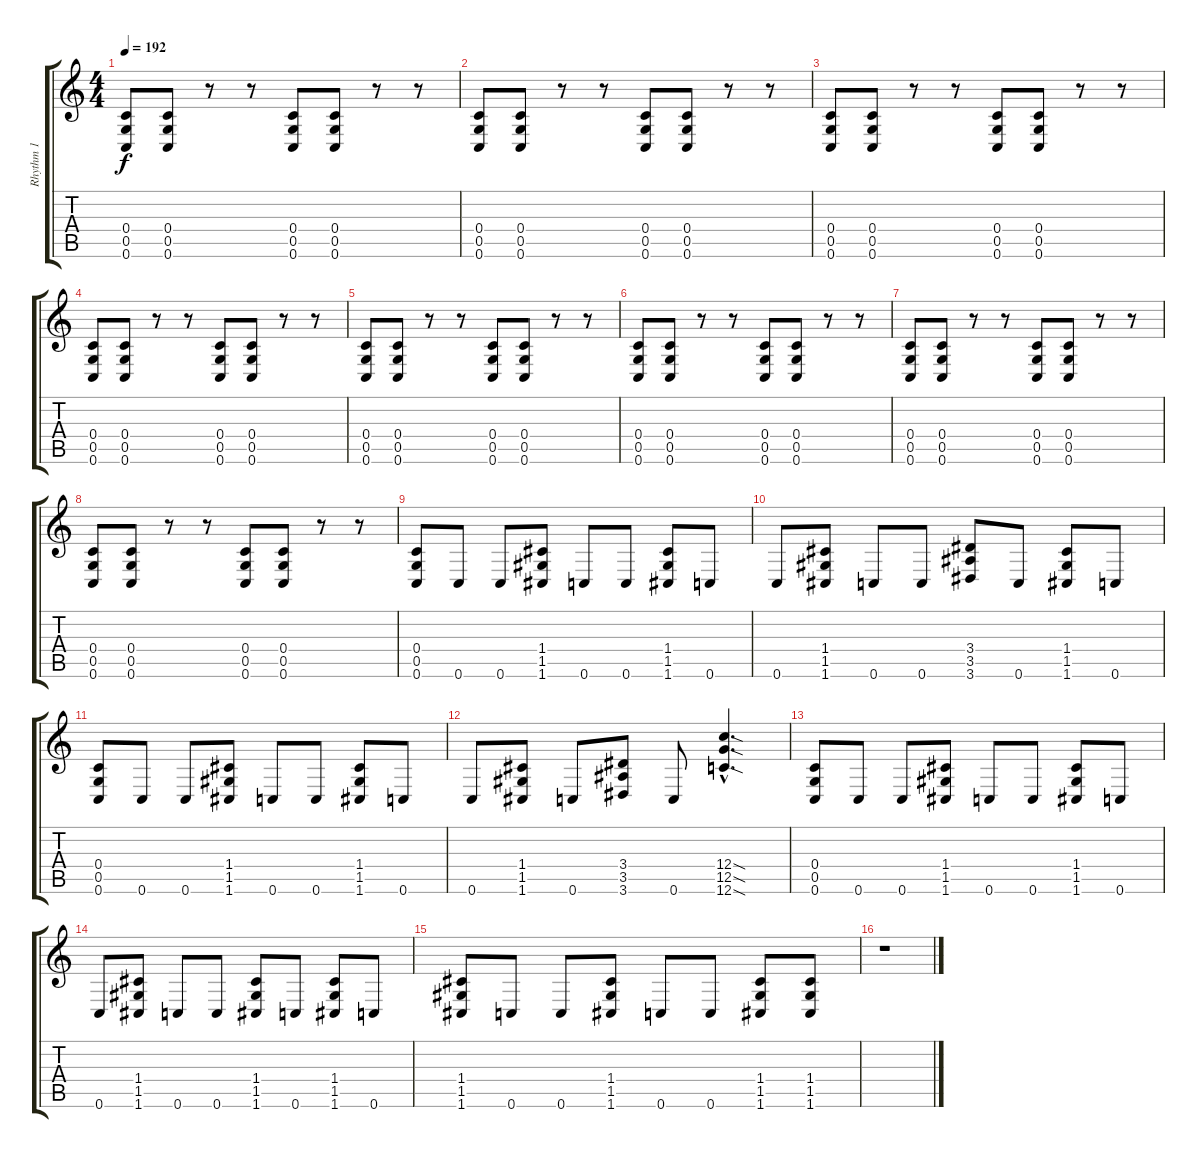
\track ("Rhythm 1" "Rhythm 1") {instrument overdrivenguitar}
\staff {score tabs}
\tuning (D4 A3 F3 C3 G2 C2) {hide}
\ts (4 4)
\tempo 192
\clef g2
\ks c
(0.4 0.5 0.6).8{dy f} (0.4 0.5 0.6).8 r.8 r.8 (0.4 0.5 0.6).8 (0.4 0.5 0.6).8 r.8 r.8 |
(0.4 0.5 0.6).8 (0.4 0.5 0.6).8 r.8 r.8 (0.4 0.5 0.6).8 (0.4 0.5 0.6).8 r.8 r.8 |
(0.4 0.5 0.6).8 (0.4 0.5 0.6).8 r.8 r.8 (0.4 0.5 0.6).8 (0.4 0.5 0.6).8 r.8 r.8 |
(0.4 0.5 0.6).8 (0.4 0.5 0.6).8 r.8 r.8 (0.4 0.5 0.6).8 (0.4 0.5 0.6).8 r.8 r.8 |
(0.4 0.5 0.6).8 (0.4 0.5 0.6).8 r.8 r.8 (0.4 0.5 0.6).8 (0.4 0.5 0.6).8 r.8 r.8 |
(0.4 0.5 0.6).8 (0.4 0.5 0.6).8 r.8 r.8 (0.4 0.5 0.6).8 (0.4 0.5 0.6).8 r.8 r.8 |
(0.4 0.5 0.6).8 (0.4 0.5 0.6).8 r.8 r.8 (0.4 0.5 0.6).8 (0.4 0.5 0.6).8 r.8 r.8 |
(0.4 0.5 0.6).8 (0.4 0.5 0.6).8 r.8 r.8 (0.4 0.5 0.6).8 (0.4 0.5 0.6).8 r.8 r.8 |
(0.4 0.5 0.6).8 0.6.8 0.6.8 (1.4 1.5 1.6).8 0.6.8 0.6.8 (1.4 1.5 1.6).8 0.6.8 |
0.6.8 (1.4 1.5 1.6).8 0.6.8 0.6.8 (3.4 3.5 3.6).8 0.6.8 (1.4 1.5 1.6).8 0.6.8 |
(0.4 0.5 0.6).8 0.6.8 0.6.8 (1.4 1.5 1.6).8 0.6.8 0.6.8 (1.4 1.5 1.6).8 0.6.8 |
0.6.8 (1.4 1.5 1.6).8 0.6.8 (3.4 3.5 3.6).8 0.6.8 (12.4{sod hac} 12.5{sod hac} 12.6{sod hac}).4{d} |
(0.4 0.5 0.6).8 0.6.8 0.6.8 (1.4 1.5 1.6).8 0.6.8 0.6.8 (1.4 1.5 1.6).8 0.6.8 |
0.6.8 (1.4 1.5 1.6).8 0.6.8 0.6.8 (1.4 1.5 1.6).8 0.6.8 (1.4 1.5 1.6).8 0.6.8 |
(1.4 1.5 1.6).8 0.6.8 0.6.8 (1.4 1.5 1.6).8 0.6.8 0.6.8 (1.4 1.5 1.6).8 (1.4 1.5 1.6).8 |
r.1
